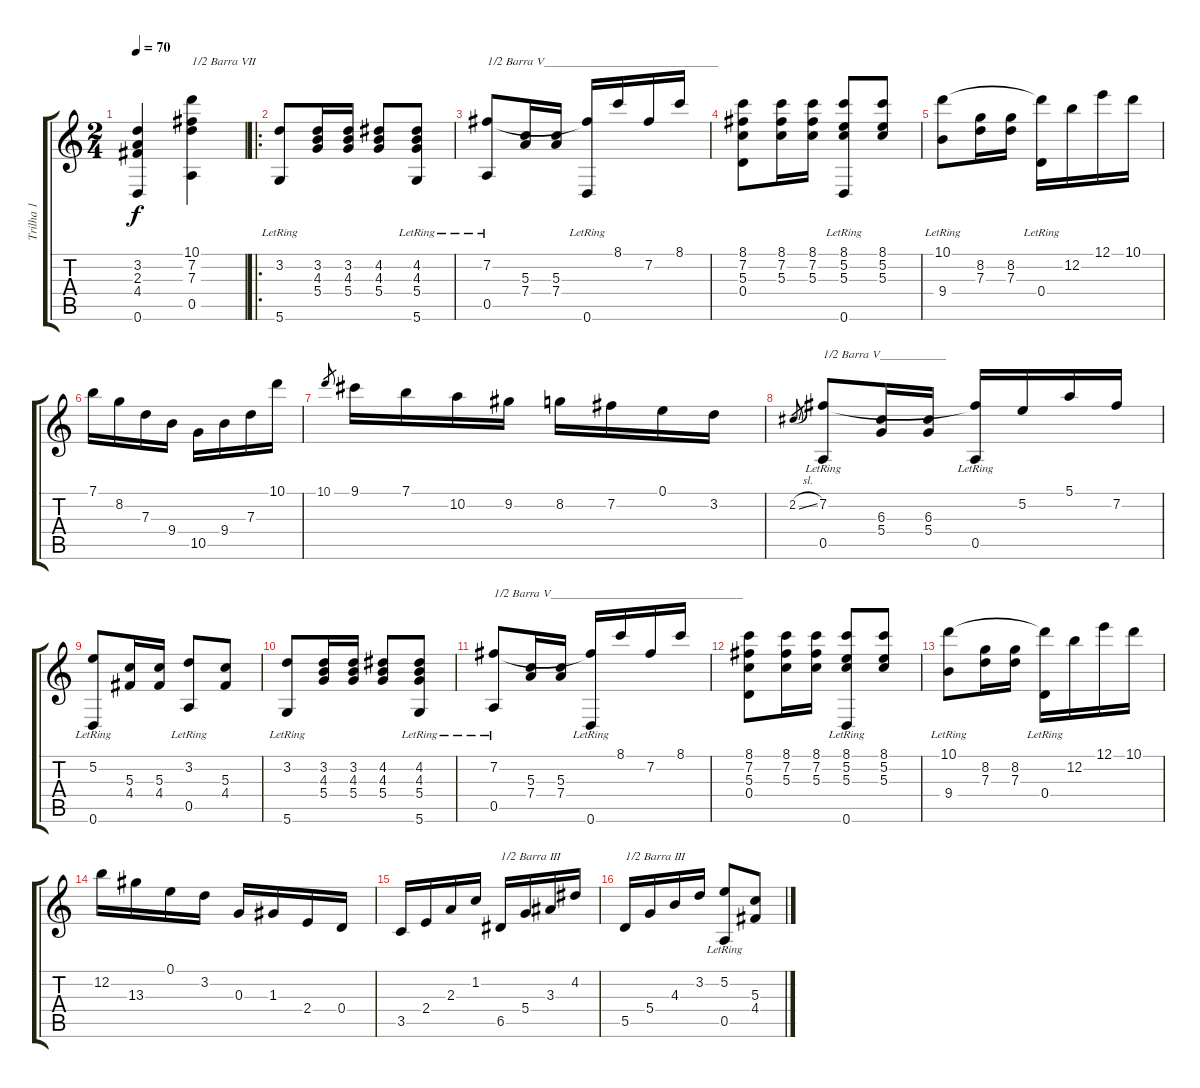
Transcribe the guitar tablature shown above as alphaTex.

\track ("Trilha 1" "Trilha 1") {instrument acousticguitarnylon}
\staff {score tabs}
\tuning (E4 B3 G3 D3 A2 D2) {hide}
\ts (2 4)
\tempo 70
\clef g2
\ks c
(3.2 2.3 4.4 0.6).4{dy f} (10.1 7.2 7.3 0.5).4{txt "1/2 Barra VII"} |
\ro
(3.2 5.6{lr}).8 (3.2 4.3 5.4).16 (3.2 4.3 5.4).16 (4.2 4.3 5.4).8 (4.2 4.3 5.4 5.6{lr}).8 |
(7.2 0.5{lr}).8{txt "1/2 Barra V_____________________________"} (5.3 7.4).16 (5.3 7.4).16 (7.2{t} 0.6{lr}).16 8.1.16 7.2.16 8.1.16 |
(8.1 7.2 5.3 0.4).8 (8.1 7.2 5.3).16 (8.1 7.2 5.3).16 (8.1 5.2 5.3 0.6{lr}).8 (8.1 5.2 5.3).8 |
(10.1 9.4{lr}).8 (8.2 7.3).16 (8.2 7.3).16 (10.1{t} 0.4{lr}).16 12.2.16 12.1.16 10.1.16 |
7.1.16 8.2.16 7.3.16 9.4.16 10.5.16 9.4.16 7.3.16 10.1.16 |
10.1.8{gr} 9.1.16 7.1.16 10.2.16 9.2.16 8.2.16 7.2.16 0.1.16 3.2.16 |
2.2{sl}.8{gr} (7.2 0.5{lr}).8{txt "1/2 Barra V___________"} (6.3 5.4).16 (6.3 5.4).16 (7.2{t} 0.5{lr}).16 5.2.16 5.1.16 7.2.16 |
(5.2{lr} 0.6{lr}).8 (5.3 4.4).16 (5.3 4.4).16 (3.2{lr} 0.5{lr}).8 (5.3 4.4).8 |
(3.2 5.6{lr}).8 (3.2 4.3 5.4).16 (3.2 4.3 5.4).16 (4.2 4.3 5.4).8 (4.2 4.3 5.4 5.6{lr}).8 |
(7.2 0.5{lr}).8{txt "1/2 Barra V________________________________"} (5.3 7.4).16 (5.3 7.4).16 (7.2{t} 0.6{lr}).16 8.1.16 7.2.16 8.1.16 |
(8.1 7.2 5.3 0.4).8 (8.1 7.2 5.3).16 (8.1 7.2 5.3).16 (8.1 5.2 5.3 0.6{lr}).8 (8.1 5.2 5.3).8 |
(10.1 9.4{lr}).8 (8.2 7.3).16 (8.2 7.3).16 (10.1{t} 0.4{lr}).16 12.2.16 12.1.16 10.1.16 |
12.2.16 13.3.16 0.1.16 3.2.16 0.3.16 1.3.16 2.4.16 0.4.16 |
3.5.16 2.4.16 2.3.16 1.2.16 6.5.16{txt "1/2 Barra III"} 5.4.16 3.3.16 4.2.16 |
5.5.16{txt "1/2 Barra III"} 5.4.16 4.3.16 3.2.16 (5.2 0.5{lr}).8 (5.3 4.4).8
